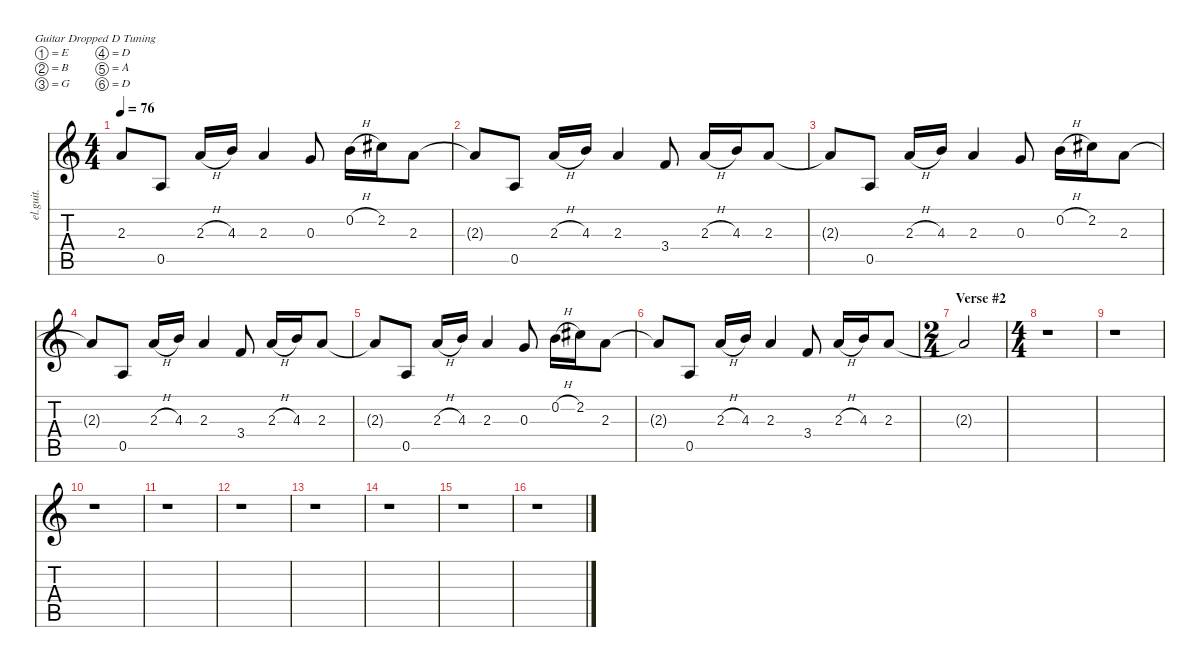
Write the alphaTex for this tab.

\defaultSystemsLayout 4
\hideDynamics
\bracketExtendMode nobrackets
\track ("Fill Guitar #1" "el.guit.") {instrument electricguitarclean}
\staff {score tabs}
\tuning (E4 B3 G3 D3 A2 D2)
\ts (4 4)
\tempo 76
\clef g2
\ks c
2.3{t}.8{dy f} 0.5.8 2.3{h}.16 4.3.16 2.3.4 0.3.8 0.2{h}.16 2.2{acc #}.16 2.3.8 |
2.3{t}.8 0.5.8 2.3{h}.16 4.3.16 2.3.4 3.4.8 2.3{h}.16 4.3.16 2.3.8 |
2.3{t}.8 0.5.8 2.3{h}.16 4.3.16 2.3.4 0.3.8 0.2{h}.16 2.2{acc #}.16 2.3.8 |
2.3{t}.8 0.5.8 2.3{h}.16 4.3.16 2.3.4 3.4.8 2.3{h}.16 4.3.16 2.3.8 |
2.3{t}.8 0.5.8 2.3{h}.16 4.3.16 2.3.4 0.3.8 0.2{h}.16 2.2{acc #}.16 2.3.8 |
2.3{t}.8 0.5.8 2.3{h}.16 4.3.16 2.3.4 3.4.8 2.3{h}.16 4.3.16 2.3.8 |
\ts (2 4)
\section ("" "Verse #2")
2.3{t}.2 |
\ts (4 4)
r.1 |
r.1 |
r.1 |
r.1 |
r.1 |
r.1 |
r.1 |
r.1 |
r.1
